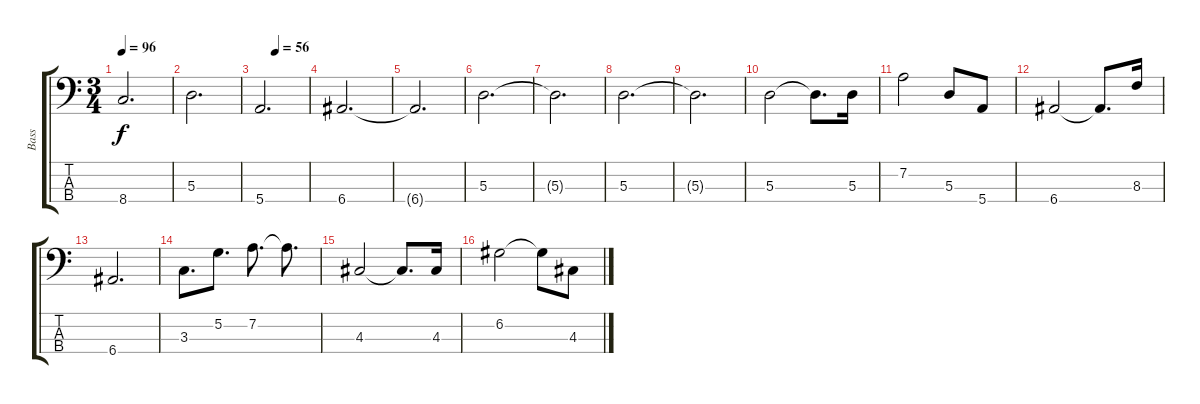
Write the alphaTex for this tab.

\track ("Bass" "Bass") {instrument electricbassfinger}
\staff {score tabs}
\tuning (G2 D2 A1 E1) {hide}
\ts (3 4)
\tempo 96
\clef f4
\ks c
8.4.2{d dy f} |
5.3.2{d} |
\tempo (56 0.3333333333333333)
5.4.2{d} |
6.4.2{d} |
6.4{t}.2{d} |
5.3.2{d volume 8} |
5.3{t}.2{d} |
5.3.2{d} |
5.3{t}.2{d} |
5.3.2 5.3{t}.8{d} 5.3.16 |
7.2.2 5.3.8 5.4.8 |
6.4.2 6.4{t}.8{d} 8.3.16 |
6.4.2{d} |
3.3.8{d} 5.2.8{d} 7.2.8{d} 7.2{t}.8{d} |
4.3.2 4.3{t}.8{d} 4.3.16 |
6.2.2 6.2{t}.8 4.3.8
